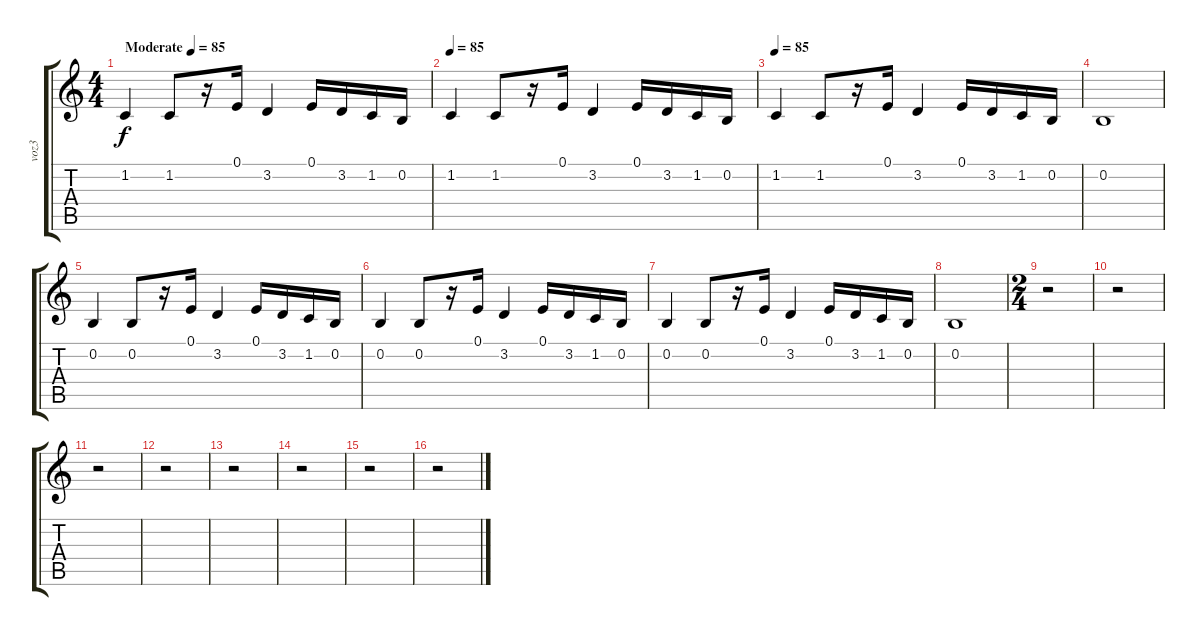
\track ("voz3" "voz3") {instrument voiceoohs}
\staff {score tabs}
\tuning (E4 B3 G3 D3 A2 E2) {hide}
\ts (4 4)
\tempo (85 "Moderate")
\clef g2
\ks c
1.2.4{dy f instrument voiceoohs} 1.2.8 r.16 0.1.16 3.2.4 0.1.16 3.2.16 1.2.16 0.2.16 |
\tempo 85
1.2.4 1.2.8 r.16 0.1.16 3.2.4 0.1.16 3.2.16 1.2.16 0.2.16 |
\tempo 85
1.2.4 1.2.8 r.16 0.1.16 3.2.4 0.1.16 3.2.16 1.2.16 0.2.16 |
0.2.1 |
0.2.4 0.2.8 r.16 0.1.16 3.2.4 0.1.16 3.2.16 1.2.16 0.2.16 |
0.2.4 0.2.8 r.16 0.1.16 3.2.4 0.1.16 3.2.16 1.2.16 0.2.16 |
0.2.4 0.2.8 r.16 0.1.16 3.2.4 0.1.16 3.2.16 1.2.16 0.2.16 |
0.2.1 |
\ts (2 4)
r.2 |
r.2 |
r.2 |
r.2 |
r.2 |
r.2 |
r.2 |
r.2
